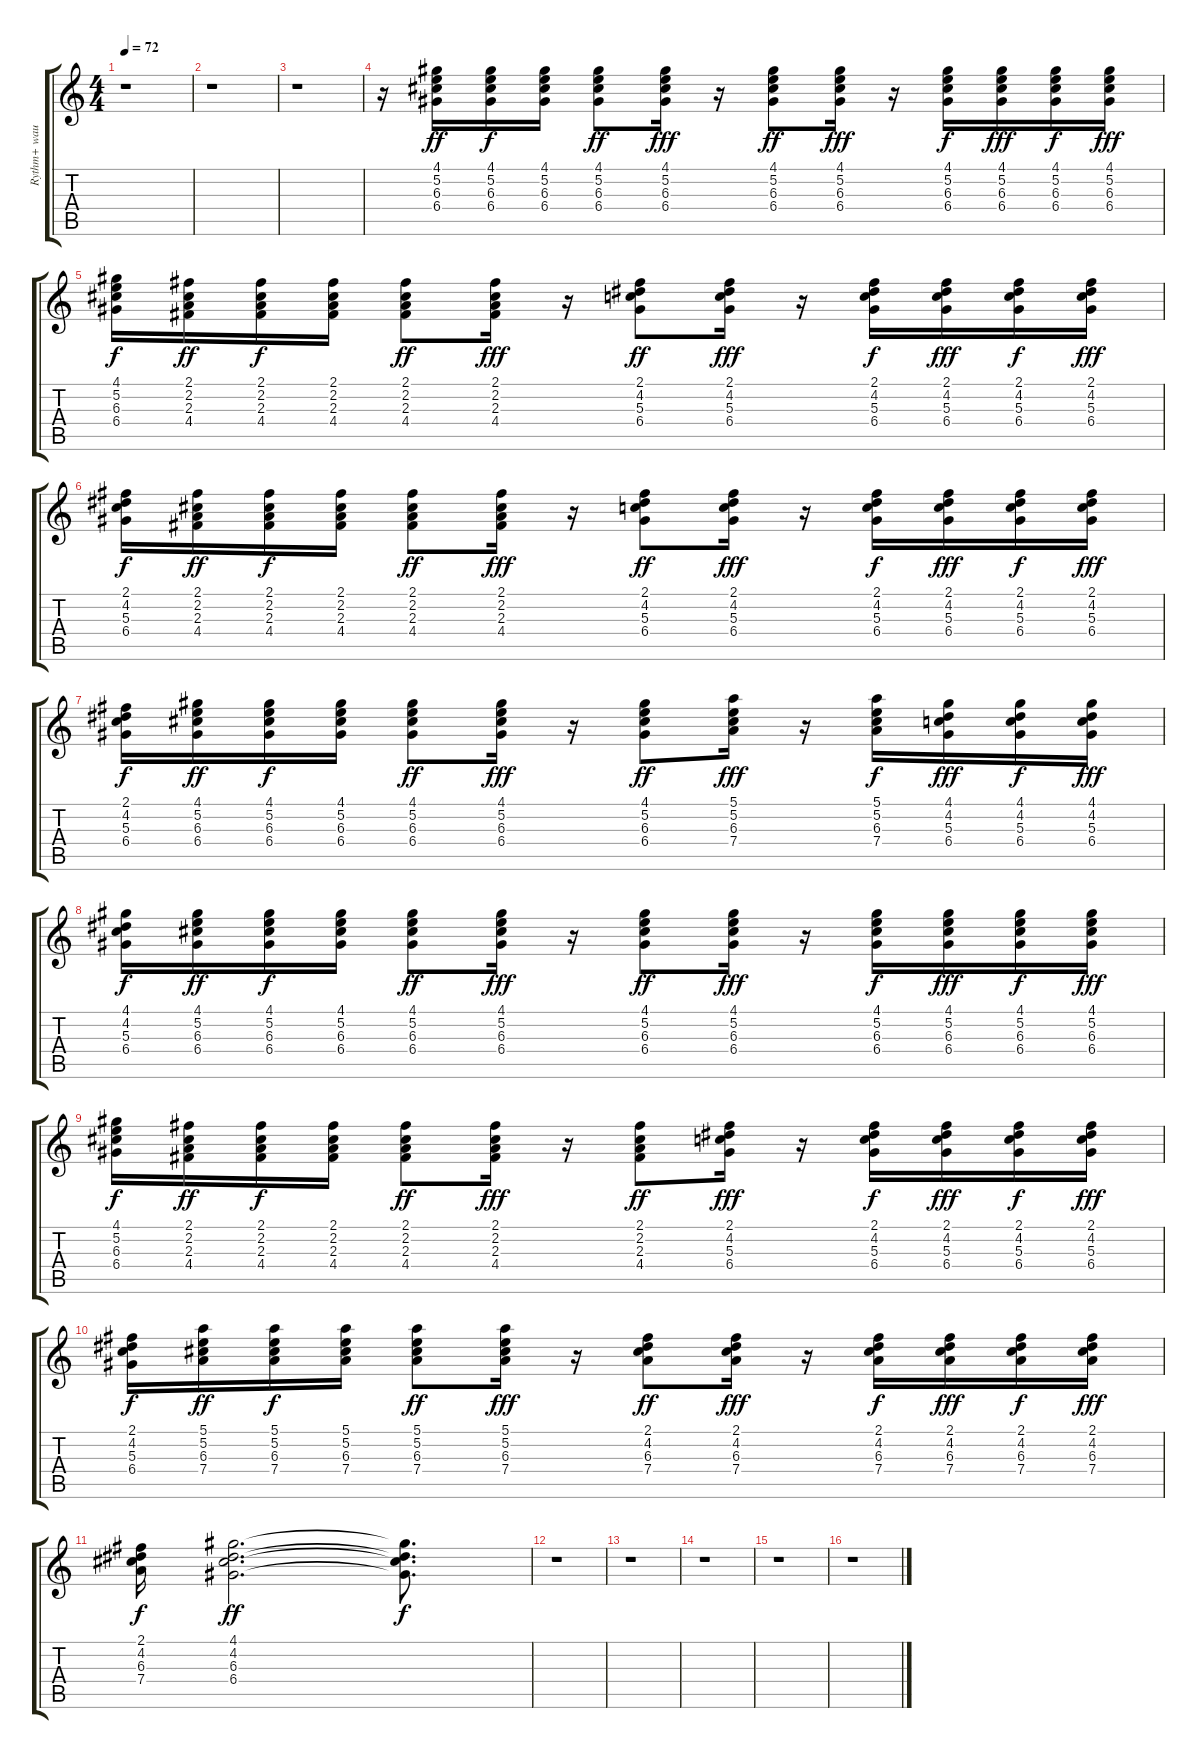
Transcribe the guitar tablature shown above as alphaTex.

\track ("Rythm+ wau 3 " "Rythm+ wau") {instrument acousticguitarsteel}
\staff {score tabs}
\tuning (E4 B3 G3 D3 A2 E2) {hide}
\ts (4 4)
\tempo 72
\clef g2
\ks c
r.1{dy f} |
r.1 |
r.1 |
r.16 (4.1 5.2 6.3 6.4).16{dy ff} (4.1 5.2 6.3 6.4).16{dy f} (4.1 5.2 6.3 6.4).16 (4.1 5.2 6.3 6.4).8{dy ff} (4.1 5.2 6.3 6.4).16{dy fff} r.16 (4.1 5.2 6.3 6.4).8{dy ff} (4.1 5.2 6.3 6.4).16{dy fff} r.16 (4.1 5.2 6.3 6.4).16{dy f} (4.1 5.2 6.3 6.4).16{dy fff} (4.1 5.2 6.3 6.4).16{dy f} (4.1 5.2 6.3 6.4).16{dy fff} |
(4.1 5.2 6.3 6.4).16{dy f} (2.1 2.2 2.3 4.4).16{dy ff} (2.1 2.2 2.3 4.4).16{dy f} (2.1 2.2 2.3 4.4).16 (2.1 2.2 2.3 4.4).8{dy ff} (2.1 2.2 2.3 4.4).16{dy fff} r.16 (2.1 4.2 5.3 6.4).8{dy ff} (2.1 4.2 5.3 6.4).16{dy fff} r.16 (2.1 4.2 5.3 6.4).16{dy f} (2.1 4.2 5.3 6.4).16{dy fff} (2.1 4.2 5.3 6.4).16{dy f} (2.1 4.2 5.3 6.4).16{dy fff} |
(2.1 4.2 5.3 6.4).16{dy f} (2.1 2.2 2.3 4.4).16{dy ff} (2.1 2.2 2.3 4.4).16{dy f} (2.1 2.2 2.3 4.4).16 (2.1 2.2 2.3 4.4).8{dy ff} (2.1 2.2 2.3 4.4).16{dy fff} r.16 (2.1 4.2 5.3 6.4).8{dy ff} (2.1 4.2 5.3 6.4).16{dy fff} r.16 (2.1 4.2 5.3 6.4).16{dy f} (2.1 4.2 5.3 6.4).16{dy fff} (2.1 4.2 5.3 6.4).16{dy f} (2.1 4.2 5.3 6.4).16{dy fff} |
(2.1 4.2 5.3 6.4).16{dy f} (4.1 5.2 6.3 6.4).16{dy ff} (4.1 5.2 6.3 6.4).16{dy f} (4.1 5.2 6.3 6.4).16 (4.1 5.2 6.3 6.4).8{dy ff} (4.1 5.2 6.3 6.4).16{dy fff} r.16 (4.1 5.2 6.3 6.4).8{dy ff} (5.1 5.2 6.3 7.4).16{dy fff} r.16 (5.1 5.2 6.3 7.4).16{dy f} (4.1 4.2 5.3 6.4).16{dy fff} (4.1 4.2 5.3 6.4).16{dy f} (4.1 4.2 5.3 6.4).16{dy fff} |
(4.1 4.2 5.3 6.4).16{dy f} (4.1 5.2 6.3 6.4).16{dy ff} (4.1 5.2 6.3 6.4).16{dy f} (4.1 5.2 6.3 6.4).16 (4.1 5.2 6.3 6.4).8{dy ff} (4.1 5.2 6.3 6.4).16{dy fff} r.16 (4.1 5.2 6.3 6.4).8{dy ff} (4.1 5.2 6.3 6.4).16{dy fff} r.16 (4.1 5.2 6.3 6.4).16{dy f} (4.1 5.2 6.3 6.4).16{dy fff} (4.1 5.2 6.3 6.4).16{dy f} (4.1 5.2 6.3 6.4).16{dy fff} |
(4.1 5.2 6.3 6.4).16{dy f} (2.1 2.2 2.3 4.4).16{dy ff} (2.1 2.2 2.3 4.4).16{dy f} (2.1 2.2 2.3 4.4).16 (2.1 2.2 2.3 4.4).8{dy ff} (2.1 2.2 2.3 4.4).16{dy fff} r.16 (2.1 2.2 2.3 4.4).8{dy ff} (2.1 4.2 5.3 6.4).16{dy fff} r.16 (2.1 4.2 5.3 6.4).16{dy f} (2.1 4.2 5.3 6.4).16{dy fff} (2.1 4.2 5.3 6.4).16{dy f} (2.1 4.2 5.3 6.4).16{dy fff} |
(2.1 4.2 5.3 6.4).16{dy f} (5.1 5.2 6.3 7.4).16{dy ff} (5.1 5.2 6.3 7.4).16{dy f} (5.1 5.2 6.3 7.4).16 (5.1 5.2 6.3 7.4).8{dy ff} (5.1 5.2 6.3 7.4).16{dy fff} r.16 (2.1 4.2 6.3 7.4).8{dy ff} (2.1 4.2 6.3 7.4).16{dy fff} r.16 (2.1 4.2 6.3 7.4).16{dy f} (2.1 4.2 6.3 7.4).16{dy fff} (2.1 4.2 6.3 7.4).16{dy f} (2.1 4.2 6.3 7.4).16{dy fff} |
(2.1 4.2 6.3 7.4).16{dy f} (4.1 4.2 6.3 6.4).2{d dy ff} (4.1{t} 4.2{t} 6.3{t} 6.4{t}).8{d dy f} |
r.1 |
r.1 |
r.1 |
r.1 |
r.1
